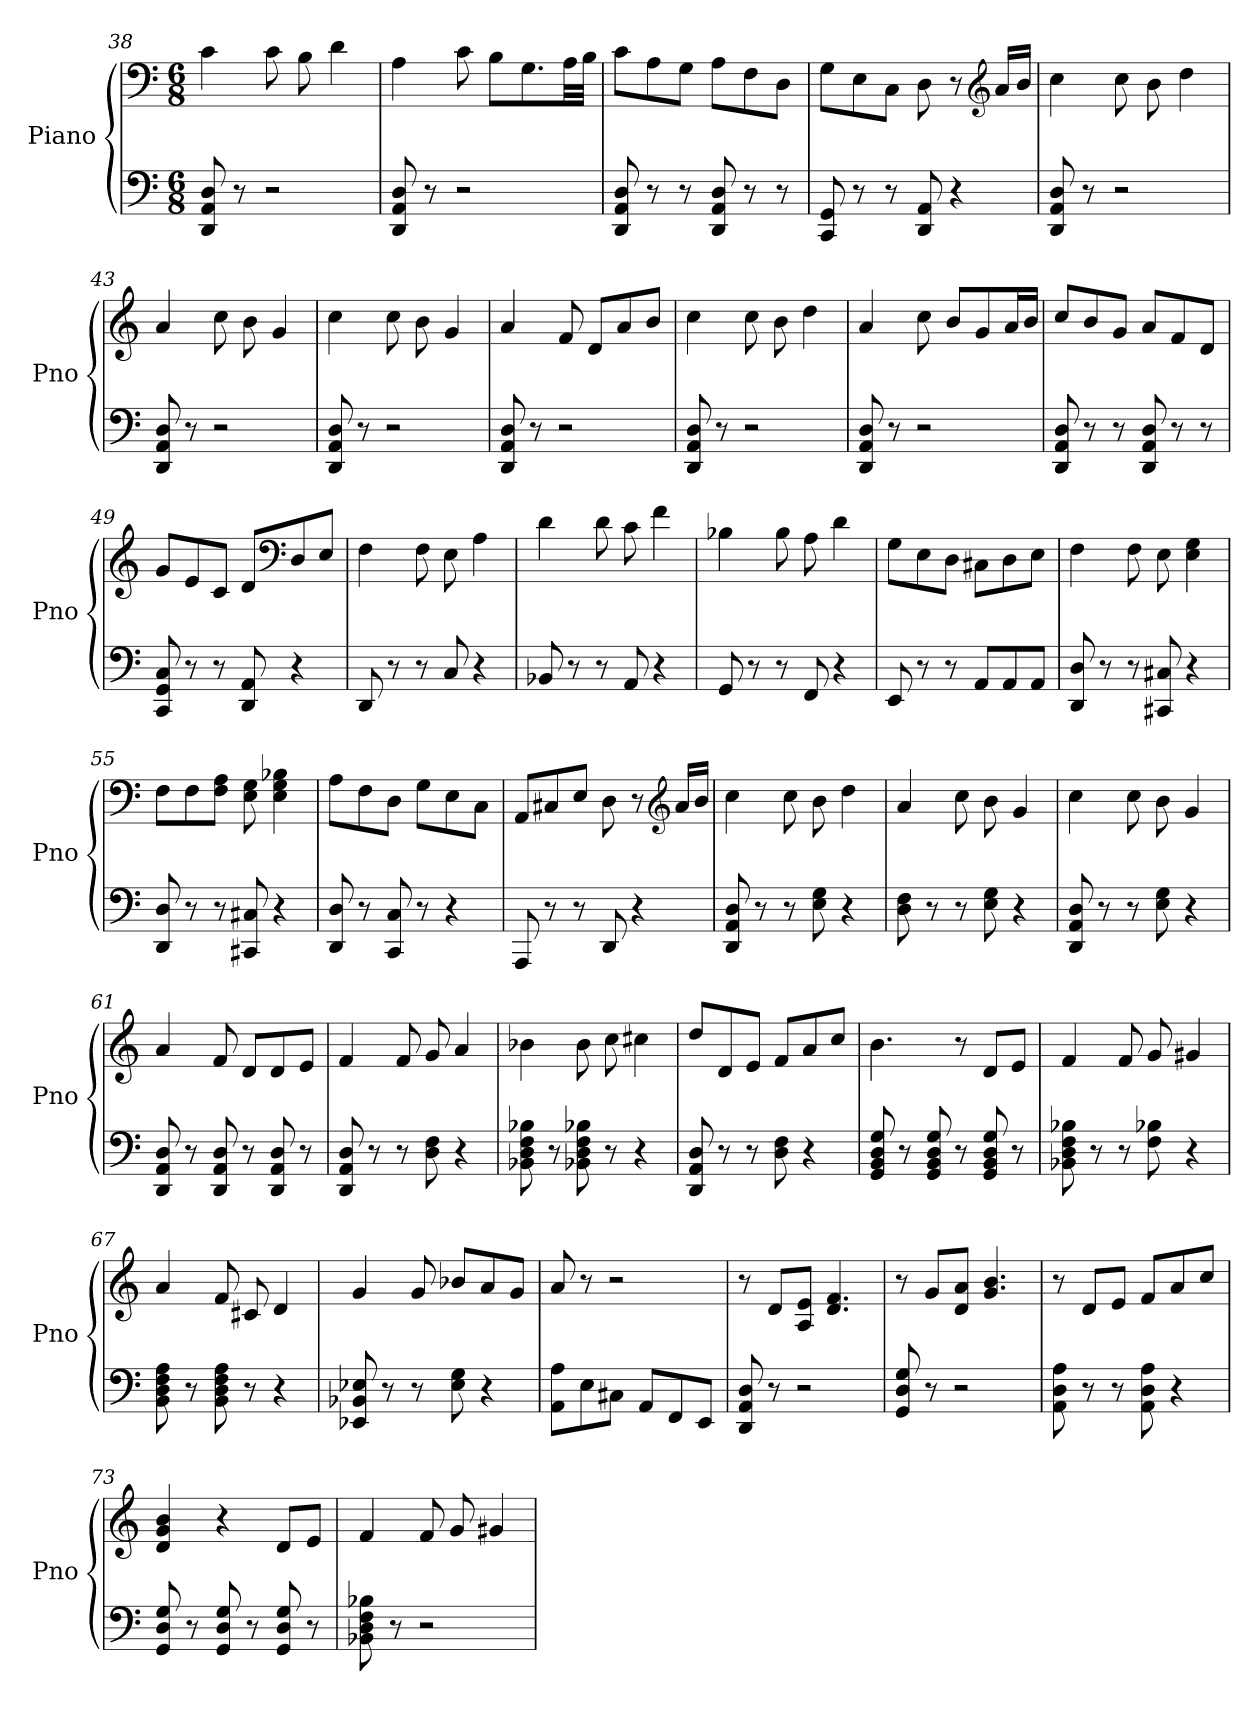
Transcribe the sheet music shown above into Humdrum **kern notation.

**kern	**kern
*part2	*part1
*staff2	*staff1
*I"Piano	*I"Piano
*I'Pno	*I'Pno
!!LO:PB:g=z
*clefF4	*clefF4
*k[]	*k[]
*M6/8	*M6/8
=38	=38
8DD/ 8AA/ 8D/	4c\
8r	.
2r	8c\
.	8B\
.	4d\
=39	=39
8DD/ 8AA/ 8D/	4A\
8r	.
2r	8c\
.	8B\L
.	8.G\
.	32A\LL
.	32B\JJJ
=40	=40
8DD/ 8AA/ 8D/	8c\L
8r	8A\
8r	8G\J
8DD/ 8AA/ 8D/	8A\L
8r	8F\
8r	8D\J
=41	=41
8CC/ 8GG/	8G\L
8r	8E\
8r	8C\J
8DD/ 8AA/	8D\
4r	8r
*	*clefG2
.	16a/LL
.	16b/JJ
=42	=42
8DD/ 8AA/ 8D/	4cc\
8r	.
2r	8cc\
.	8b\
.	4dd\
=43	=43
8DD/ 8AA/ 8D/	4a/
8r	.
2r	8cc\
.	8b\
.	4g/
!!LO:LB:g=z
=44	=44
8DD/ 8AA/ 8D/	4cc\
8r	.
2r	8cc\
.	8b\
.	4g/
=45	=45
8DD/ 8AA/ 8D/	4a/
8r	.
2r	8f/
.	8d/L
.	8a/
.	8b/J
=46	=46
8DD/ 8AA/ 8D/	4cc\
8r	.
2r	8cc\
.	8b\
.	4dd\
=47	=47
8DD/ 8AA/ 8D/	4a/
8r	.
2r	8cc\
.	8b/L
.	8g/
.	16a/L
.	16b/JJ
=48	=48
8DD/ 8AA/ 8D/	8cc/L
8r	8b/
8r	8g/J
8DD/ 8AA/ 8D/	8a/L
8r	8f/
8r	8d/J
=49	=49
8CC/ 8GG/ 8C/	8g/L
8r	8e/
8r	8c/J
8DD/ 8AA/	8d/L
*	*clefF4
4r	8D/
.	8E/J
!!LO:LB:g=z
=50	=50
8DD/	4F\
8r	.
8r	8F\
8C/	8E\
4r	4A\
=51	=51
8BB-X/	4d\
8r	.
8r	8d\
8AA/	8c\
4r	4f\
=52	=52
8GG/	4B-X\
8r	.
8r	8B-\
8FF/	8A\
4r	4d\
=53	=53
8EE/	8G\L
8r	8E\
8r	8D\J
8AA/L	8C#X\L
8AA/	8D\
8AA/J	8E\J
=54	=54
8DD/ 8D/	4F\
8r	.
8r	8F\
8CC#X/ 8C#X/	8E\
4r	4E\ 4G\
=55	=55
8DD/ 8D/	8F\L
8r	8F\
8r	8F\ 8A\J
8CC#X/ 8C#X/	8E\ 8G\
4r	4E\ 4G\ 4B-X\
!!LO:LB:g=z
=56	=56
8DD/ 8D/	8A\L
8r	8F\
8CC/ 8C/	8D\J
8r	8G\L
4r	8E\
.	8C\J
=57	=57
8AAA/	8AA/L
8r	8C#X/
8r	8E/J
8DD/	8D\
4r	8r
*	*clefG2
.	16a/LL
.	16b/JJ
=58	=58
8DD/ 8AA/ 8D/	4cc\
8r	.
8r	8cc\
8E\ 8G\	8b\
4r	4dd\
=59	=59
8D\ 8F\	4a/
8r	.
8r	8cc\
8E\ 8G\	8b\
4r	4g/
=60	=60
8DD/ 8AA/ 8D/	4cc\
8r	.
8r	8cc\
8E\ 8G\	8b\
4r	4g/
=61	=61
8DD/ 8AA/ 8D/	4a/
8r	.
8DD/ 8AA/ 8D/	8f/
8r	8d/L
8DD/ 8AA/ 8D/	8d/
8r	8e/J
!!LO:LB:g=z
=62	=62
8DD/ 8AA/ 8D/	4f/
8r	.
8r	8f/
8D\ 8F\	8g/
4r	4a/
=63	=63
8BB-X\ 8D\ 8F\ 8B-X\	4b-X\
8r	.
8BB-X\ 8D\ 8F\ 8B-X\	8b-\
8r	8cc\
4r	4cc#X\
=64	=64
8DD/ 8AA/ 8D/	8dd/L
8r	8d/
8r	8e/J
8D\ 8F\	8f/L
4r	8a/
.	8cc/J
=65	=65
8GG/ 8BB/ 8D/ 8G/	4.b\
8r	.
8GG/ 8BB/ 8D/ 8G/	.
8r	8r
8GG/ 8BB/ 8D/ 8G/	8d/L
8r	8e/J
=66	=66
8BB-X\ 8D\ 8F\ 8B-X\	4f/
8r	.
8r	8f/
8F\ 8B-X\	8g/
4r	4g#X/
=67	=67
8BB\ 8D\ 8F\ 8A\	4a/
8r	.
8BB\ 8D\ 8F\ 8A\	8f/
8r	8c#X/
4r	4d/
!!LO:LB:g=z
=68	=68
8EE-X/ 8BB-X/ 8E-X/	4g/
8r	.
8r	8g/
8E-\ 8G\	8b-X/L
4r	8a/
.	8g/J
=69	=69
8AA\ 8A\L	8a/
8E\	8r
8C#X\J	2r
8AA/L	.
8FF/	.
8EE/J	.
=70	=70
8DD/ 8AA/ 8D/	8r
8r	8d/L
2r	8A/ 8e/J
.	4.d/ 4.f/
=71	=71
8GG/ 8D/ 8G/	8r
8r	8g/L
2r	8d/ 8a/J
.	4.g/ 4.b/
=72	=72
8AA\ 8D\ 8A\	8r
8r	8d/L
8r	8e/J
8AA\ 8D\ 8A\	8f/L
4r	8a/
.	8cc/J
=73	=73
8GG/ 8D/ 8G/	4d/ 4g/ 4b/
8r	.
8GG/ 8D/ 8G/	4r
8r	.
8GG/ 8D/ 8G/	8d/L
8r	8e/J
=74	=74
8BB-X\ 8D\ 8F\ 8B-X\	4f/
8r	.
2r	8f/
.	8g/
.	4g#X/
=	=
*-	*-
